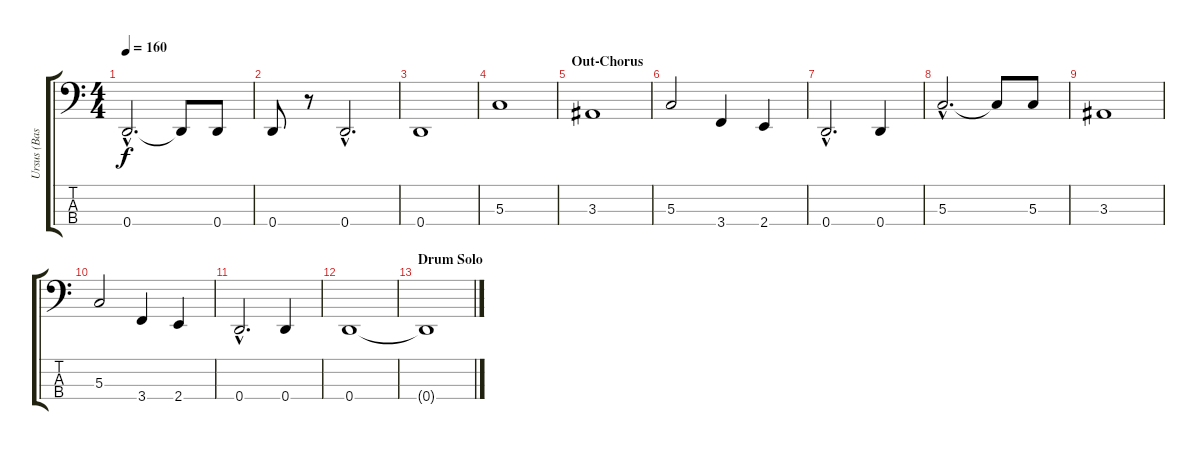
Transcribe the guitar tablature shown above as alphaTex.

\track ("Ursus (Bass)" "Ursus (Bas") {instrument electricbassfinger}
\staff {score tabs}
\tuning (F2 C2 G1 D1) {hide}
\ts (4 4)
\tempo 160
\clef f4
\ks c
0.4{hac}.2{d dy f} 0.4{t}.8 0.4.8 |
0.4.8 r.8 0.4{hac}.2{d} |
0.4.1 |
5.3.1 |
\section ("" "Out-Chorus")
3.3.1 |
5.3.2 3.4.4 2.4.4 |
0.4{hac}.2{d} 0.4.4 |
5.3{hac}.2{d} 5.3{t}.8 5.3.8 |
3.3.1 |
5.3.2 3.4.4 2.4.4 |
0.4{hac}.2{d} 0.4.4 |
0.4.1 |
\section ("" "Drum Solo")
0.4{t}.1
